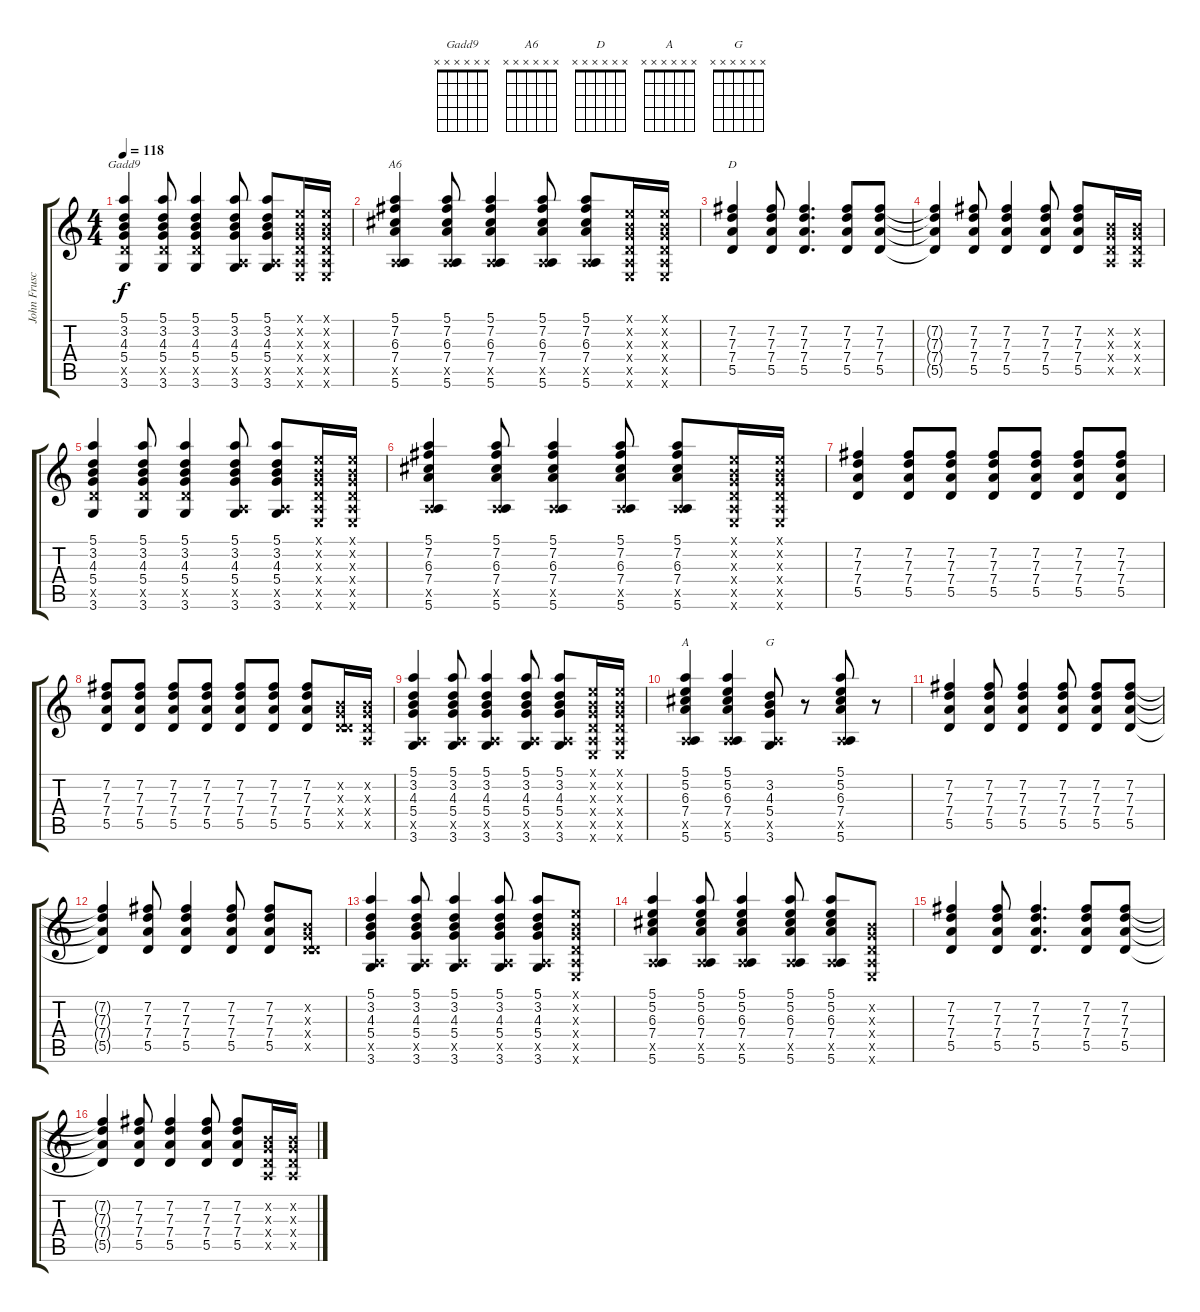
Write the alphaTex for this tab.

\track ("John Frusciante 1" "John Frusc") {instrument electricguitarjazz}
\staff {score tabs}
\tuning (E4 B3 G3 D3 A2 E2) {hide}
\chord ("Gadd9" x x x x x x)
\chord ("A6" x x x x x x)
\chord ("D" x x x x x x)
\chord ("A" x x x x x x)
\chord ("G" x x x x x x)
\ts (4 4)
\tempo 118
\clef g2
\ks c
(5.1 3.2 4.3 5.4 5.5{x} 3.6).4{ch "Gadd9" dy f} (5.1 3.2 4.3 5.4 5.5{x} 3.6).8 (5.1 3.2 4.3 5.4 5.5{x} 3.6).4 (5.1 3.2 4.3 5.4 0.5{x} 3.6).8 (5.1 3.2 4.3 5.4 0.5{x} 3.6).8 (0.1{x} 0.2{x} 0.3{x} 0.4{x} 0.5{x} 0.6{x}).16 (0.1{x} 0.2{x} 0.3{x} 0.4{x} 0.5{x} 0.6{x}).16 |
(5.1 7.2 6.3 7.4 0.5{x} 5.6).4{ch "A6"} (5.1 7.2 6.3 7.4 0.5{x} 5.6).8 (5.1 7.2 6.3 7.4 0.5{x} 5.6).4 (5.1 7.2 6.3 7.4 0.5{x} 5.6).8 (5.1 7.2 6.3 7.4 0.5{x} 5.6).8 (0.1{x} 0.2{x} 0.3{x} 0.4{x} 0.5{x} 0.6{x}).16 (0.1{x} 0.2{x} 0.3{x} 0.4{x} 0.5{x} 0.6{x}).16 |
(7.2 7.3 7.4 5.5).4{ch "D"} (7.2 7.3 7.4 5.5).8 (7.2 7.3 7.4 5.5).4{d} (7.2 7.3 7.4 5.5).8 (7.2 7.3 7.4 5.5).8 |
(7.2{t} 7.3{t} 7.4{t} 5.5{t}).4 (7.2 7.3 7.4 5.5).8 (7.2 7.3 7.4 5.5).4 (7.2 7.3 7.4 5.5).8 (7.2 7.3 7.4 5.5).8 (0.2{x} 0.3{x} 0.4{x} 0.5{x}).16 (0.2{x} 0.3{x} 0.4{x} 0.5{x}).16 |
(5.1 3.2 4.3 5.4 5.5{x} 3.6).4 (5.1 3.2 4.3 5.4 5.5{x} 3.6).8 (5.1 3.2 4.3 5.4 5.5{x} 3.6).4 (5.1 3.2 4.3 5.4 0.5{x} 3.6).8 (5.1 3.2 4.3 5.4 0.5{x} 3.6).8 (0.1{x} 0.2{x} 0.3{x} 0.4{x} 0.5{x} 0.6{x}).16 (0.1{x} 0.2{x} 0.3{x} 0.4{x} 0.5{x} 0.6{x}).16 |
(5.1 7.2 6.3 7.4 0.5{x} 5.6).4 (5.1 7.2 6.3 7.4 0.5{x} 5.6).8 (5.1 7.2 6.3 7.4 0.5{x} 5.6).4 (5.1 7.2 6.3 7.4 0.5{x} 5.6).8 (5.1 7.2 6.3 7.4 0.5{x} 5.6).8 (0.1{x} 0.2{x} 0.3{x} 0.4{x} 0.5{x} 0.6{x}).16 (0.1{x} 0.2{x} 0.3{x} 0.4{x} 0.5{x} 0.6{x}).16 |
(7.2 7.3 7.4 5.5).4 (7.2 7.3 7.4 5.5).8 (7.2 7.3 7.4 5.5).8 (7.2 7.3 7.4 5.5).8 (7.2 7.3 7.4 5.5).8 (7.2 7.3 7.4 5.5).8 (7.2 7.3 7.4 5.5).8 |
(7.2 7.3 7.4 5.5).8 (7.2 7.3 7.4 5.5).8 (7.2 7.3 7.4 5.5).8 (7.2 7.3 7.4 5.5).8 (7.2 7.3 7.4 5.5).8 (7.2 7.3 7.4 5.5).8 (7.2 7.3 7.4 5.5).8 (0.2{x} 0.3{x} 0.4{x} 5.5{x}).16 (0.2{x} 0.3{x} 0.4{x} 0.5{x}).16 |
(5.1 3.2 4.3 5.4 0.5{x} 3.6).4 (5.1 3.2 4.3 5.4 0.5{x} 3.6).8 (5.1 3.2 4.3 5.4 0.5{x} 3.6).4 (5.1 3.2 4.3 5.4 0.5{x} 3.6).8 (5.1 3.2 4.3 5.4 0.5{x} 3.6).8 (0.1{x} 0.2{x} 0.3{x} 0.4{x} 0.5{x} 0.6{x}).16 (0.1{x} 0.2{x} 0.3{x} 0.4{x} 0.5{x} 0.6{x}).16 |
(5.1 5.2 6.3 7.4 0.5{x} 5.6).4{ch "A"} (5.1 5.2 6.3 7.4 0.5{x} 5.6).4 (3.2 4.3 5.4 0.5{x} 3.6).8{ch "G"} r.8 (5.1 5.2 6.3 7.4 0.5{x} 5.6).8 r.8 |
(7.2 7.3 7.4 5.5).4 (7.2 7.3 7.4 5.5).8 (7.2 7.3 7.4 5.5).4 (7.2 7.3 7.4 5.5).8 (7.2 7.3 7.4 5.5).8 (7.2 7.3 7.4 5.5).8 |
(7.2{t} 7.3{t} 7.4{t} 5.5{t}).4 (7.2 7.3 7.4 5.5).8 (7.2 7.3 7.4 5.5).4 (7.2 7.3 7.4 5.5).8 (7.2 7.3 7.4 5.5).8 (0.2{x} 0.3{x} 0.4{x} 5.5{x}).8 |
(5.1 3.2 4.3 5.4 0.5{x} 3.6).4 (5.1 3.2 4.3 5.4 0.5{x} 3.6).8 (5.1 3.2 4.3 5.4 0.5{x} 3.6).4 (5.1 3.2 4.3 5.4 0.5{x} 3.6).8 (5.1 3.2 4.3 5.4 0.5{x} 3.6).8 (0.1{x} 0.2{x} 0.3{x} 0.4{x} 0.5{x} 0.6{x}).8 |
(5.1 5.2 6.3 7.4 0.5{x} 5.6).4 (5.1 5.2 6.3 7.4 0.5{x} 5.6).8 (5.1 5.2 6.3 7.4 0.5{x} 5.6).4 (5.1 5.2 6.3 7.4 0.5{x} 5.6).8 (5.1 5.2 6.3 7.4 0.5{x} 5.6).8 (0.2{x} 0.3{x} 0.4{x} 0.5{x} 0.6{x}).8 |
(7.2 7.3 7.4 5.5).4 (7.2 7.3 7.4 5.5).8 (7.2 7.3 7.4 5.5).4{d} (7.2 7.3 7.4 5.5).8 (7.2 7.3 7.4 5.5).8 |
(7.2{t} 7.3{t} 7.4{t} 5.5{t}).4 (7.2 7.3 7.4 5.5).8 (7.2 7.3 7.4 5.5).4 (7.2 7.3 7.4 5.5).8 (7.2 7.3 7.4 5.5).8 (0.2{x} 0.3{x} 0.4{x} 0.5{x}).16 (0.2{x} 0.3{x} 0.4{x} 0.5{x}).16
